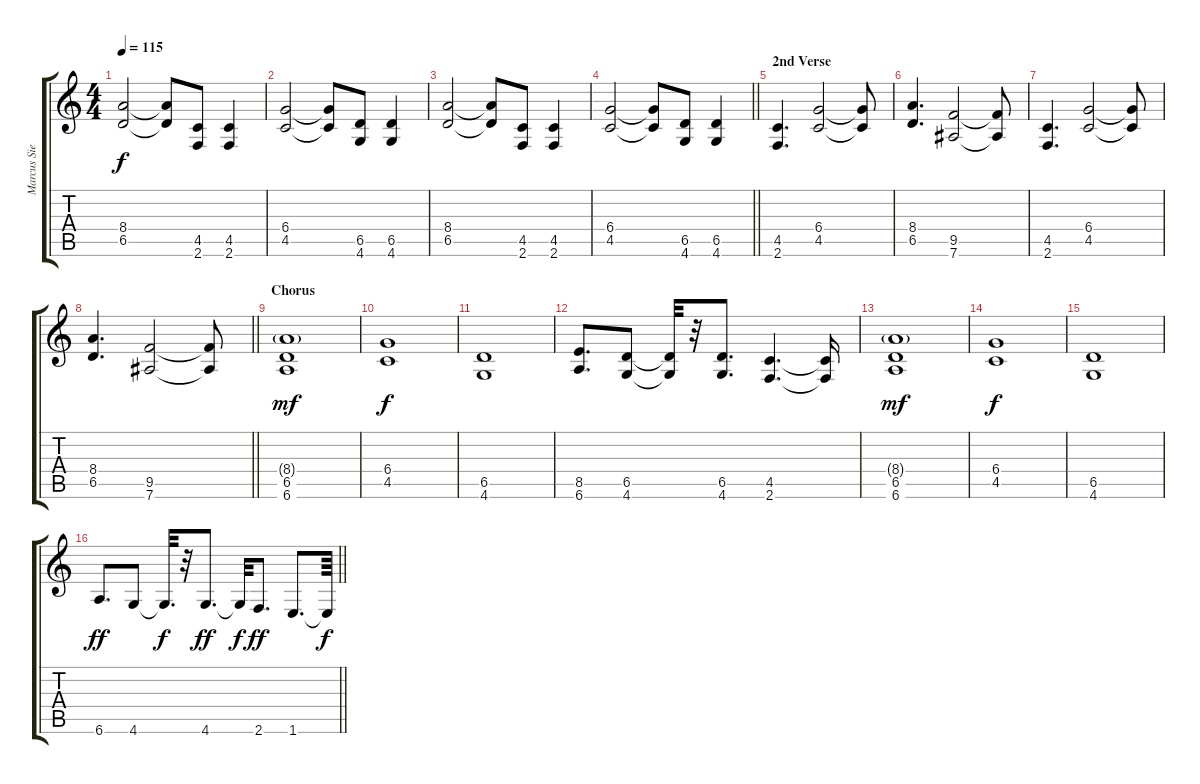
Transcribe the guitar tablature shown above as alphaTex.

\track ("Marcus Siepen" "Marcus Sie") {instrument distortionguitar}
\staff {score tabs}
\tuning (Eb4 Bb3 Gb3 Db3 Ab2 Eb2) {hide}
\ts (4 4)
\tempo 115
\clef g2
\ks c
(8.4 6.5).2{dy f} (8.4{t} 6.5{t}).8 (4.5 2.6).8 (4.5 2.6).4 |
(6.4 4.5).2 (6.4{t} 4.5{t}).8 (6.5 4.6).8 (6.5 4.6).4 |
(8.4 6.5).2 (8.4{t} 6.5{t}).8 (4.5 2.6).8 (4.5 2.6).4 |
\barLineRight lightlight
(6.4 4.5).2 (6.4{t} 4.5{t}).8 (6.5 4.6).8 (6.5 4.6).4 |
\section ("" "2nd Verse")
(4.5 2.6).4{d} (6.4 4.5).2 (6.4{t} 4.5{t}).8 |
(8.4 6.5).4{d} (9.5 7.6).2 (9.5{t} 7.6{t}).8 |
(4.5 2.6).4{d} (6.4 4.5).2 (6.4{t} 4.5{t}).8 |
\barLineRight lightlight
(8.4 6.5).4{d} (9.5 7.6).2 (9.5{t} 7.6{t}).8 |
\section ("" "Chorus")
(8.4{g} 6.5 6.6).1{dy mf} |
(6.4 4.5).1{dy f} |
(6.5 4.6).1 |
(8.5 6.6).8{d} (6.5 4.6).8 (6.5{t} 4.6{t}).32 r.32 (6.5 4.6).8{d} (4.5 2.6).4{d} (4.5{t} 2.6{t}).16 |
(8.4{g} 6.5 6.6).1{dy mf} |
(6.4 4.5).1{dy f} |
(6.5 4.6).1 |
\barLineRight lightlight
6.6.8{d dy ff} 4.6.8 4.6{t}.32{d dy f} r.32 4.6.8{d dy ff} 4.6{t}.32{dy f} 2.6.8{d dy ff} 1.6.8{d} 1.6{t}.64{dy f}
